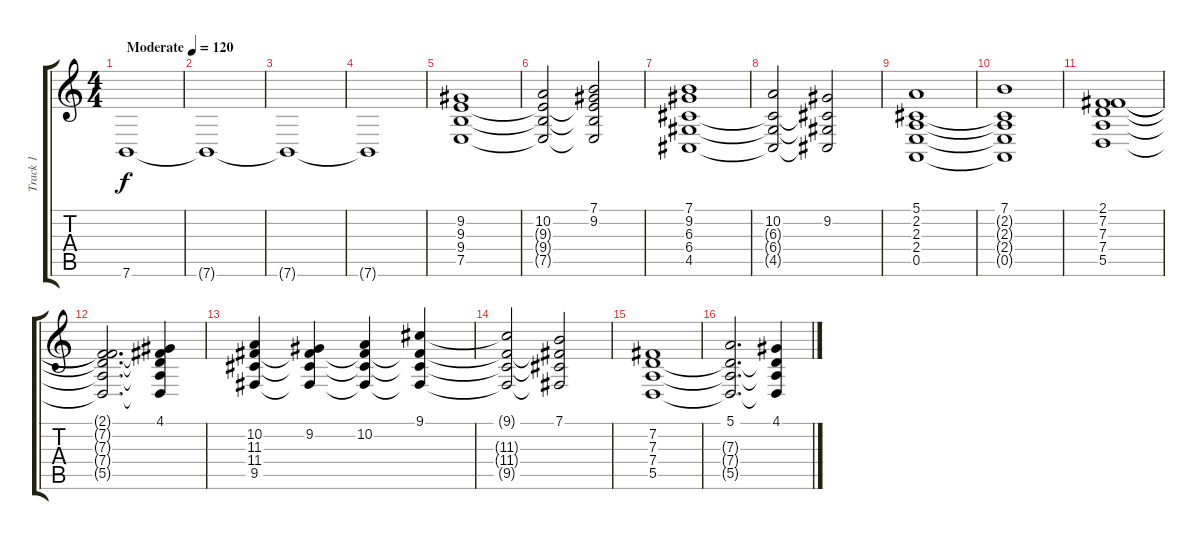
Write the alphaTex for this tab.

\track ("Track 1" "Track 1") {instrument stringensemble2}
\staff {score tabs}
\tuning (E4 B3 G3 D3 A2 E2) {hide}
\ts (4 4)
\tempo (120 "Moderate")
\clef g2
\ks c
7.6.1{dy f instrument stringensemble2} |
7.6{t}.1 |
7.6{t}.1 |
7.6{t}.1 |
(9.2 9.3 9.4 7.5).1 |
(10.2 9.3{t} 9.4{t} 7.5{t}).2 (7.1 9.2 9.3{t} 9.4{t} 7.5{t}).2 |
(7.1 9.2 6.3 6.4 4.5).1 |
(10.2 6.3{t} 6.4{t} 4.5{t}).2 (9.2 6.3{t} 6.4{t} 4.5{t}).2 |
(5.1 2.2 2.3 2.4 0.5).1 |
(7.1 2.2{t} 2.3{t} 2.4{t} 0.5{t}).1 |
(2.1 7.2 7.3 7.4 5.5).1 |
(2.1{t} 7.2{t} 7.3{t} 7.4{t} 5.5{t}).2{d} (4.1 7.2{t} 7.3{t} 7.4{t} 5.5{t}).4 |
(10.2 11.3 11.4 9.5).4 (9.2 11.3{t} 11.4{t} 9.5{t}).4 (10.2 11.3{t} 11.4{t} 9.5{t}).4 (9.1 11.3{t} 11.4{t} 9.5{t}).4 |
(9.1{t} 11.3{t} 11.4{t} 9.5{t}).2 (7.1 11.3{t} 11.4{t} 9.5{t}).2 |
(7.2 7.3 7.4 5.5).1 |
(5.1 7.3{t} 7.4{t} 5.5{t}).2{d} (4.1 7.3{t} 7.4{t} 5.5{t}).4
